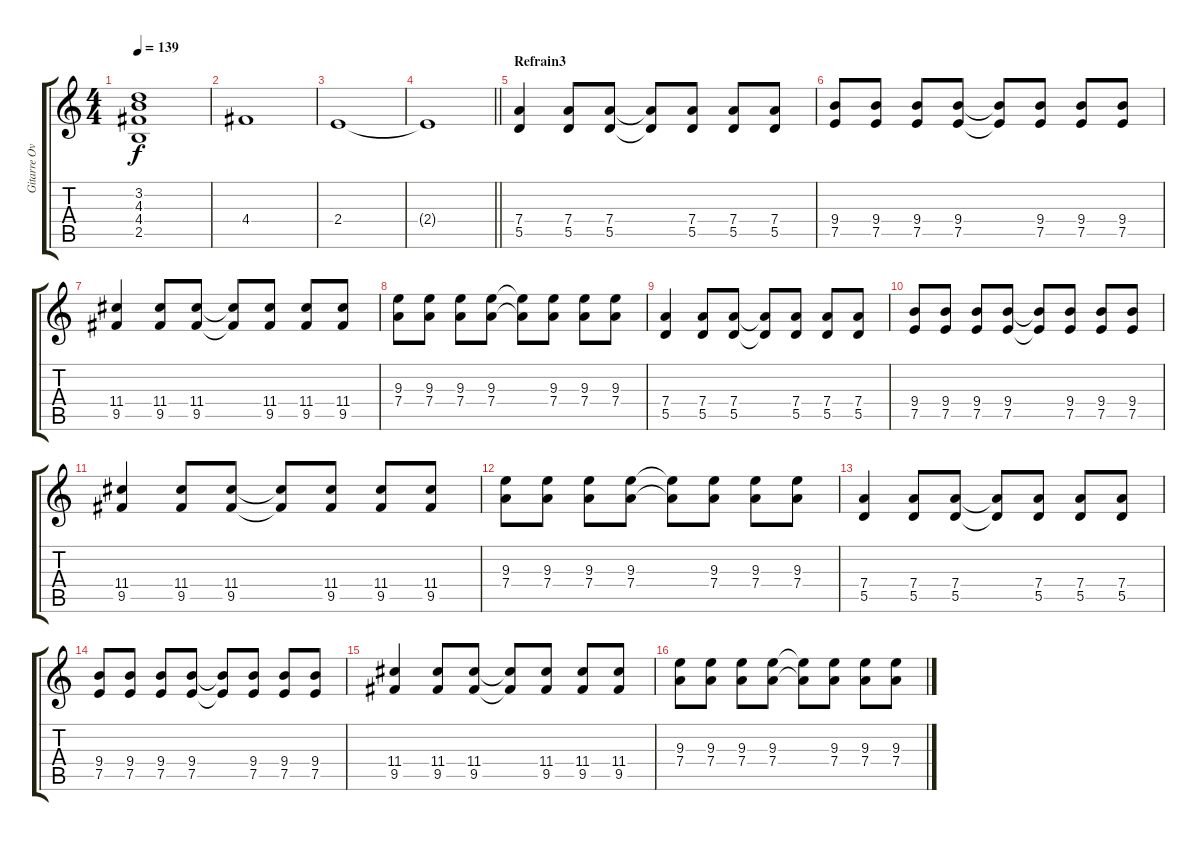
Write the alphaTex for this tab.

\track ("Gitarre Overdub" "Gitarre Ov") {instrument overdrivenguitar}
\staff {score tabs}
\tuning (E4 B3 G3 D3 A2 E2) {hide}
\ts (4 4)
\tempo 139
\clef g2
\ks c
(3.2 4.3 4.4 2.5).1{dy f} |
4.4.1 |
2.4.1 |
\barLineRight lightlight
2.4{t}.1 |
\section ("" "Refrain3")
(7.4 5.5).4 (7.4 5.5).8 (7.4 5.5).8 (7.4{t} 5.5{t}).8 (7.4 5.5).8 (7.4 5.5).8 (7.4 5.5).8 |
(9.4 7.5).8 (9.4 7.5).8 (9.4 7.5).8 (9.4 7.5).8 (9.4{t} 7.5{t}).8 (9.4 7.5).8 (9.4 7.5).8 (9.4 7.5).8 |
(11.4 9.5).4 (11.4 9.5).8 (11.4 9.5).8 (11.4{t} 9.5{t}).8 (11.4 9.5).8 (11.4 9.5).8 (11.4 9.5).8 |
(9.3 7.4).8 (9.3 7.4).8 (9.3 7.4).8 (9.3 7.4).8 (9.3{t} 7.4{t}).8 (9.3 7.4).8 (9.3 7.4).8 (9.3 7.4).8 |
(7.4 5.5).4 (7.4 5.5).8 (7.4 5.5).8 (7.4{t} 5.5{t}).8 (7.4 5.5).8 (7.4 5.5).8 (7.4 5.5).8 |
(9.4 7.5).8 (9.4 7.5).8 (9.4 7.5).8 (9.4 7.5).8 (9.4{t} 7.5{t}).8 (9.4 7.5).8 (9.4 7.5).8 (9.4 7.5).8 |
(11.4 9.5).4 (11.4 9.5).8 (11.4 9.5).8 (11.4{t} 9.5{t}).8 (11.4 9.5).8 (11.4 9.5).8 (11.4 9.5).8 |
(9.3 7.4).8 (9.3 7.4).8 (9.3 7.4).8 (9.3 7.4).8 (9.3{t} 7.4{t}).8 (9.3 7.4).8 (9.3 7.4).8 (9.3 7.4).8 |
(7.4 5.5).4 (7.4 5.5).8 (7.4 5.5).8 (7.4{t} 5.5{t}).8 (7.4 5.5).8 (7.4 5.5).8 (7.4 5.5).8 |
(9.4 7.5).8 (9.4 7.5).8 (9.4 7.5).8 (9.4 7.5).8 (9.4{t} 7.5{t}).8 (9.4 7.5).8 (9.4 7.5).8 (9.4 7.5).8 |
(11.4 9.5).4 (11.4 9.5).8 (11.4 9.5).8 (11.4{t} 9.5{t}).8 (11.4 9.5).8 (11.4 9.5).8 (11.4 9.5).8 |
(9.3 7.4).8 (9.3 7.4).8 (9.3 7.4).8 (9.3 7.4).8 (9.3{t} 7.4{t}).8 (9.3 7.4).8 (9.3 7.4).8 (9.3 7.4).8
